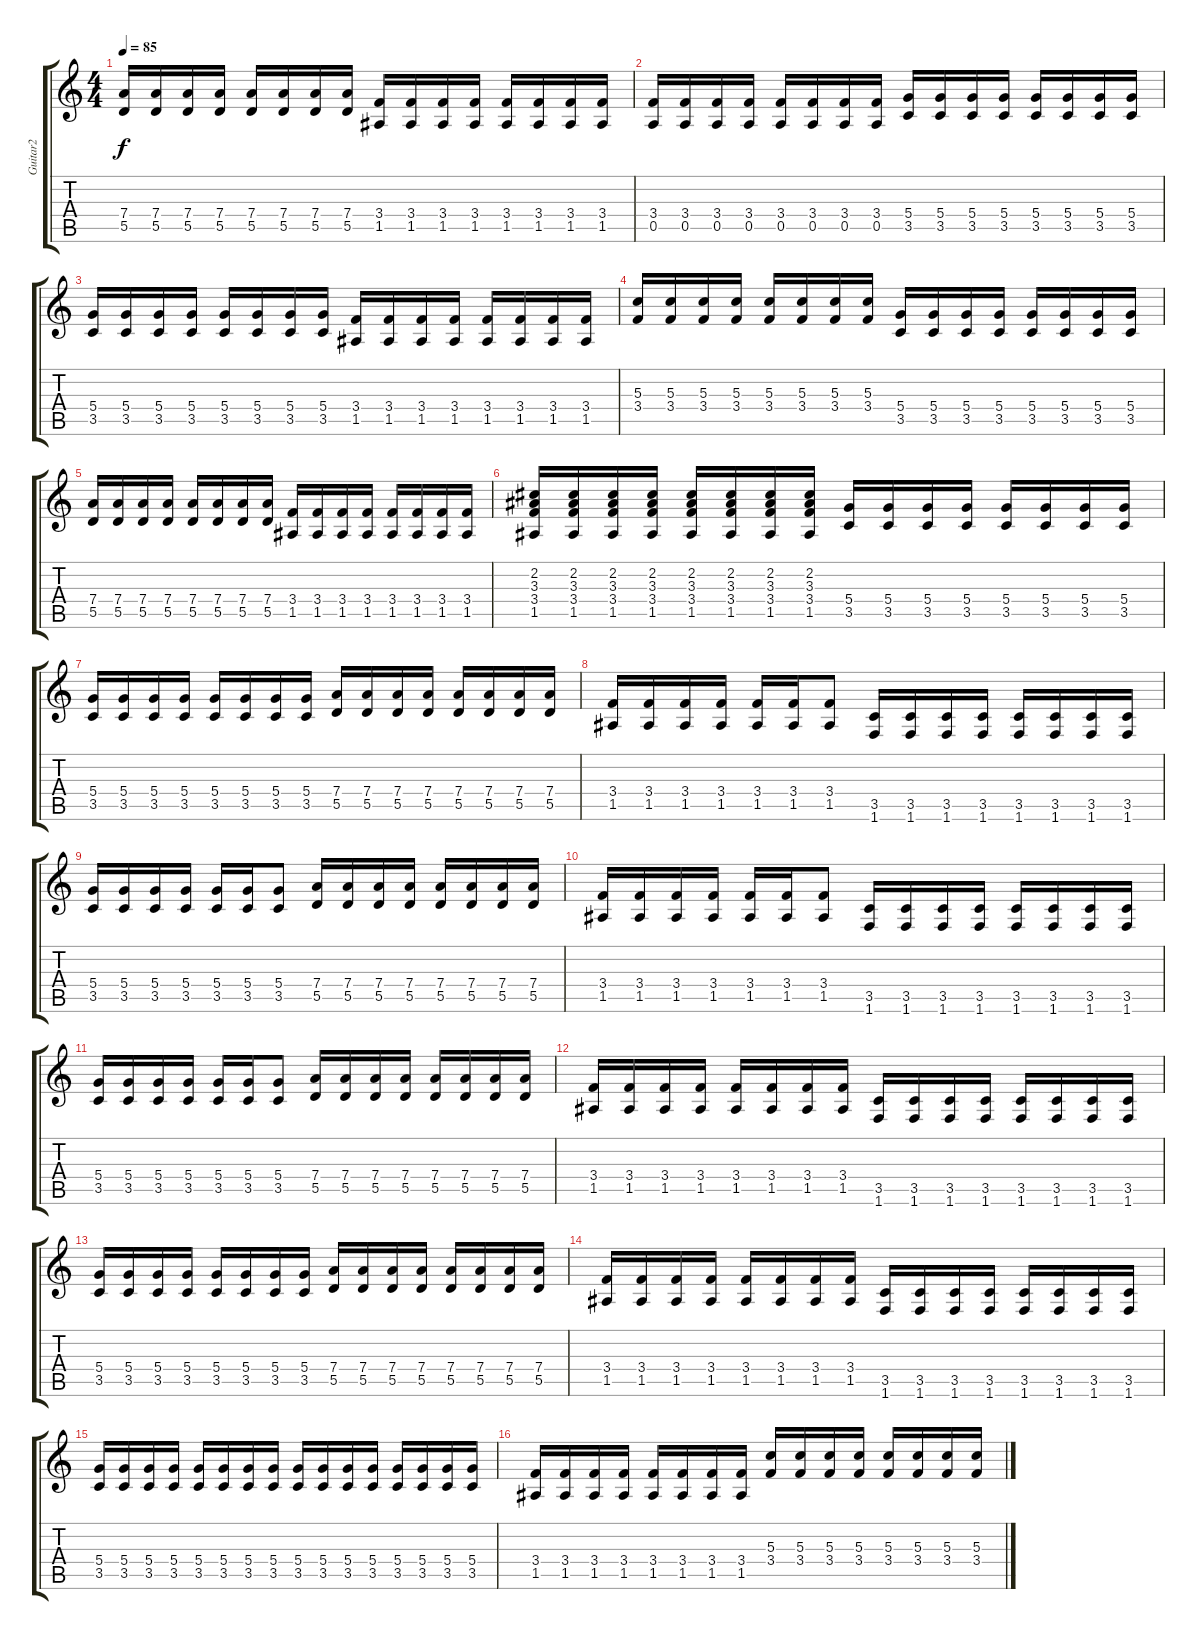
\track ("Guitar2" "Guitar2") {instrument overdrivenguitar}
\staff {score tabs}
\tuning (E4 B3 G3 D3 A2 E2) {hide}
\ts (4 4)
\tempo 85
\clef g2
\ks c
(7.4 5.5).16{dy f} (7.4 5.5).16 (7.4 5.5).16 (7.4 5.5).16 (7.4 5.5).16 (7.4 5.5).16 (7.4 5.5).16 (7.4 5.5).16 (3.4 1.5).16 (3.4 1.5).16 (3.4 1.5).16 (3.4 1.5).16 (3.4 1.5).16 (3.4 1.5).16 (3.4 1.5).16 (3.4 1.5).16 |
(3.4 0.5).16 (3.4 0.5).16 (3.4 0.5).16 (3.4 0.5).16 (3.4 0.5).16 (3.4 0.5).16 (3.4 0.5).16 (3.4 0.5).16 (5.4 3.5).16 (5.4 3.5).16 (5.4 3.5).16 (5.4 3.5).16 (5.4 3.5).16 (5.4 3.5).16 (5.4 3.5).16 (5.4 3.5).16 |
(5.4 3.5).16 (5.4 3.5).16 (5.4 3.5).16 (5.4 3.5).16 (5.4 3.5).16 (5.4 3.5).16 (5.4 3.5).16 (5.4 3.5).16 (3.4 1.5).16 (3.4 1.5).16 (3.4 1.5).16 (3.4 1.5).16 (3.4 1.5).16 (3.4 1.5).16 (3.4 1.5).16 (3.4 1.5).16 |
(5.3 3.4).16 (5.3 3.4).16 (5.3 3.4).16 (5.3 3.4).16 (5.3 3.4).16 (5.3 3.4).16 (5.3 3.4).16 (5.3 3.4).16 (5.4 3.5).16 (5.4 3.5).16 (5.4 3.5).16 (5.4 3.5).16 (5.4 3.5).16 (5.4 3.5).16 (5.4 3.5).16 (5.4 3.5).16 |
(7.4 5.5).16 (7.4 5.5).16 (7.4 5.5).16 (7.4 5.5).16 (7.4 5.5).16 (7.4 5.5).16 (7.4 5.5).16 (7.4 5.5).16 (3.4 1.5).16 (3.4 1.5).16 (3.4 1.5).16 (3.4 1.5).16 (3.4 1.5).16 (3.4 1.5).16 (3.4 1.5).16 (3.4 1.5).16 |
(2.2 3.3 3.4 1.5).16 (2.2 3.3 3.4 1.5).16 (2.2 3.3 3.4 1.5).16 (2.2 3.3 3.4 1.5).16 (2.2 3.3 3.4 1.5).16 (2.2 3.3 3.4 1.5).16 (2.2 3.3 3.4 1.5).16 (2.2 3.3 3.4 1.5).16 (5.4 3.5).16 (5.4 3.5).16 (5.4 3.5).16 (5.4 3.5).16 (5.4 3.5).16 (5.4 3.5).16 (5.4 3.5).16 (5.4 3.5).16 |
(5.4 3.5).16 (5.4 3.5).16 (5.4 3.5).16 (5.4 3.5).16 (5.4 3.5).16 (5.4 3.5).16 (5.4 3.5).16 (5.4 3.5).16 (7.4 5.5).16 (7.4 5.5).16 (7.4 5.5).16 (7.4 5.5).16 (7.4 5.5).16 (7.4 5.5).16 (7.4 5.5).16 (7.4 5.5).16 |
(3.4 1.5).16 (3.4 1.5).16 (3.4 1.5).16 (3.4 1.5).16 (3.4 1.5).16 (3.4 1.5).16 (3.4 1.5).8 (3.5 1.6).16 (3.5 1.6).16 (3.5 1.6).16 (3.5 1.6).16 (3.5 1.6).16 (3.5 1.6).16 (3.5 1.6).16 (3.5 1.6).16 |
(5.4 3.5).16 (5.4 3.5).16 (5.4 3.5).16 (5.4 3.5).16 (5.4 3.5).16 (5.4 3.5).16 (5.4 3.5).8 (7.4 5.5).16 (7.4 5.5).16 (7.4 5.5).16 (7.4 5.5).16 (7.4 5.5).16 (7.4 5.5).16 (7.4 5.5).16 (7.4 5.5).16 |
(3.4 1.5).16 (3.4 1.5).16 (3.4 1.5).16 (3.4 1.5).16 (3.4 1.5).16 (3.4 1.5).16 (3.4 1.5).8 (3.5 1.6).16 (3.5 1.6).16 (3.5 1.6).16 (3.5 1.6).16 (3.5 1.6).16 (3.5 1.6).16 (3.5 1.6).16 (3.5 1.6).16 |
(5.4 3.5).16 (5.4 3.5).16 (5.4 3.5).16 (5.4 3.5).16 (5.4 3.5).16 (5.4 3.5).16 (5.4 3.5).8 (7.4 5.5).16 (7.4 5.5).16 (7.4 5.5).16 (7.4 5.5).16 (7.4 5.5).16 (7.4 5.5).16 (7.4 5.5).16 (7.4 5.5).16 |
(3.4 1.5).16 (3.4 1.5).16 (3.4 1.5).16 (3.4 1.5).16 (3.4 1.5).16 (3.4 1.5).16 (3.4 1.5).16 (3.4 1.5).16 (3.5 1.6).16 (3.5 1.6).16 (3.5 1.6).16 (3.5 1.6).16 (3.5 1.6).16 (3.5 1.6).16 (3.5 1.6).16 (3.5 1.6).16 |
(5.4 3.5).16 (5.4 3.5).16 (5.4 3.5).16 (5.4 3.5).16 (5.4 3.5).16 (5.4 3.5).16 (5.4 3.5).16 (5.4 3.5).16 (7.4 5.5).16 (7.4 5.5).16 (7.4 5.5).16 (7.4 5.5).16 (7.4 5.5).16 (7.4 5.5).16 (7.4 5.5).16 (7.4 5.5).16 |
(3.4 1.5).16 (3.4 1.5).16 (3.4 1.5).16 (3.4 1.5).16 (3.4 1.5).16 (3.4 1.5).16 (3.4 1.5).16 (3.4 1.5).16 (3.5 1.6).16 (3.5 1.6).16 (3.5 1.6).16 (3.5 1.6).16 (3.5 1.6).16 (3.5 1.6).16 (3.5 1.6).16 (3.5 1.6).16 |
(5.4 3.5).16 (5.4 3.5).16 (5.4 3.5).16 (5.4 3.5).16 (5.4 3.5).16 (5.4 3.5).16 (5.4 3.5).16 (5.4 3.5).16 (5.4 3.5).16 (5.4 3.5).16 (5.4 3.5).16 (5.4 3.5).16 (5.4 3.5).16 (5.4 3.5).16 (5.4 3.5).16 (5.4 3.5).16 |
(3.4 1.5).16 (3.4 1.5).16 (3.4 1.5).16 (3.4 1.5).16 (3.4 1.5).16 (3.4 1.5).16 (3.4 1.5).16 (3.4 1.5).16 (5.3 3.4).16 (5.3 3.4).16 (5.3 3.4).16 (5.3 3.4).16 (5.3 3.4).16 (5.3 3.4).16 (5.3 3.4).16 (5.3 3.4).16
